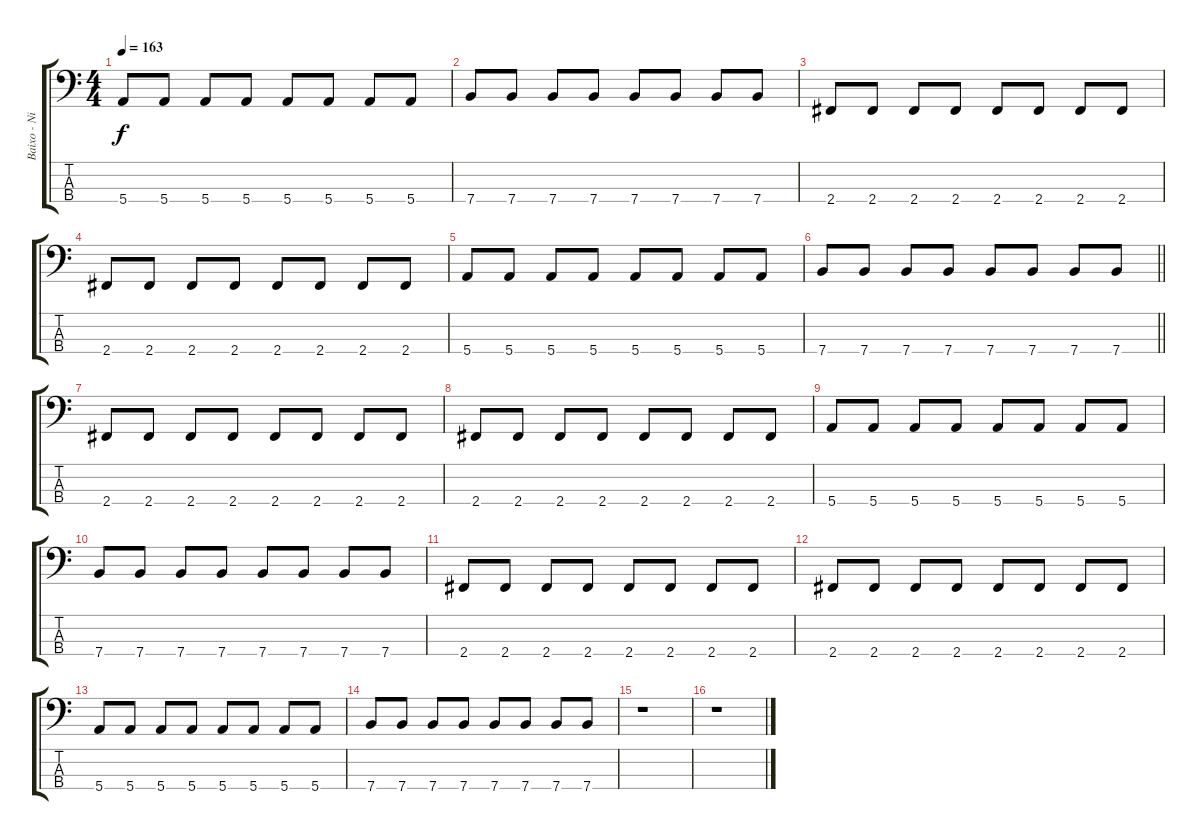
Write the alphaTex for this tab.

\track ("Baixo - Nikola" "Baixo - Ni") {instrument slapbass2}
\staff {score tabs}
\tuning (G2 D2 A1 E1) {hide}
\ts (4 4)
\tempo 163
\clef f4
\ks c
5.4.8{dy f} 5.4.8 5.4.8 5.4.8 5.4.8 5.4.8 5.4.8 5.4.8 |
7.4.8 7.4.8 7.4.8 7.4.8 7.4.8 7.4.8 7.4.8 7.4.8 |
2.4.8 2.4.8 2.4.8 2.4.8 2.4.8 2.4.8 2.4.8 2.4.8 |
2.4.8 2.4.8 2.4.8 2.4.8 2.4.8 2.4.8 2.4.8 2.4.8 |
5.4.8 5.4.8 5.4.8 5.4.8 5.4.8 5.4.8 5.4.8 5.4.8 |
\barLineRight lightlight
7.4.8 7.4.8 7.4.8 7.4.8 7.4.8 7.4.8 7.4.8 7.4.8 |
2.4.8 2.4.8 2.4.8 2.4.8 2.4.8 2.4.8 2.4.8 2.4.8 |
2.4.8 2.4.8 2.4.8 2.4.8 2.4.8 2.4.8 2.4.8 2.4.8 |
5.4.8 5.4.8 5.4.8 5.4.8 5.4.8 5.4.8 5.4.8 5.4.8 |
7.4.8 7.4.8 7.4.8 7.4.8 7.4.8 7.4.8 7.4.8 7.4.8 |
2.4.8 2.4.8 2.4.8 2.4.8 2.4.8 2.4.8 2.4.8 2.4.8 |
2.4.8 2.4.8 2.4.8 2.4.8 2.4.8 2.4.8 2.4.8 2.4.8 |
5.4.8 5.4.8 5.4.8 5.4.8 5.4.8 5.4.8 5.4.8 5.4.8 |
7.4.8 7.4.8 7.4.8 7.4.8 7.4.8 7.4.8 7.4.8 7.4.8 |
r.1 |
r.1
